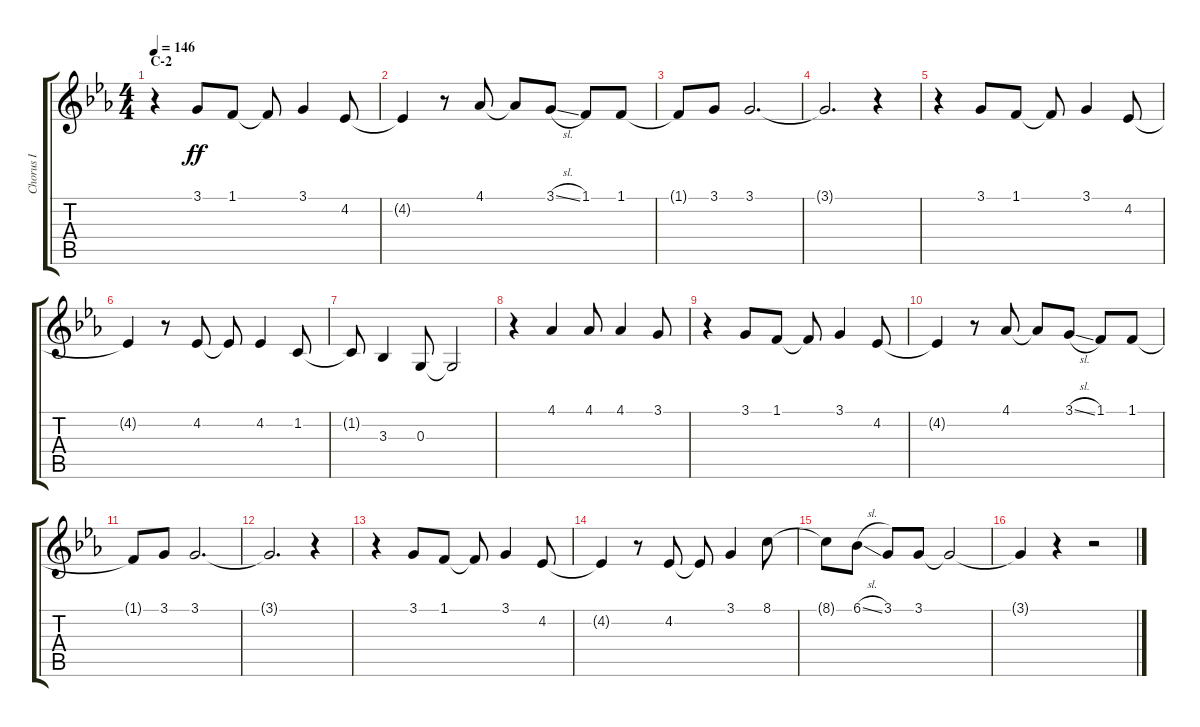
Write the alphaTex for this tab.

\track ("Chorus I" "Chorus I") {instrument voiceoohs}
\staff {score tabs}
\tuning (E4 B3 G3 D3 A2 E2) {hide}
\ts (4 4)
\section ("" "C-2")
\tempo 146
\clef g2
\ks eb
r.4{dy ff} 3.1.8 1.1.8 1.1{t}.8 3.1.4 4.2.8 |
4.2{t}.4 r.8 4.1.8 4.1{t}.8 3.1{sl}.8 1.1.8 1.1.8 |
1.1{t}.8 3.1.8 3.1.2{d} |
3.1{t}.2{d} r.4 |
r.4 3.1.8 1.1.8 1.1{t}.8 3.1.4 4.2.8 |
4.2{t}.4 r.8 4.2.8 4.2{t}.8 4.2.4 1.2.8 |
1.2{t}.8 3.3.4 0.3.8 0.3{t}.2 |
r.4 4.1.4 4.1.8 4.1.4 3.1.8 |
r.4 3.1.8 1.1.8 1.1{t}.8 3.1.4 4.2.8 |
4.2{t}.4 r.8 4.1.8 4.1{t}.8 3.1{sl}.8 1.1.8 1.1.8 |
1.1{t}.8 3.1.8 3.1.2{d} |
3.1{t}.2{d} r.4 |
r.4 3.1.8 1.1.8 1.1{t}.8 3.1.4 4.2.8 |
4.2{t}.4 r.8 4.2.8 4.2{t}.8 3.1.4 8.1.8 |
8.1{t}.8 6.1{sl}.8 3.1.8 3.1.8 3.1{t}.2 |
3.1{t}.4 r.4 r.2
